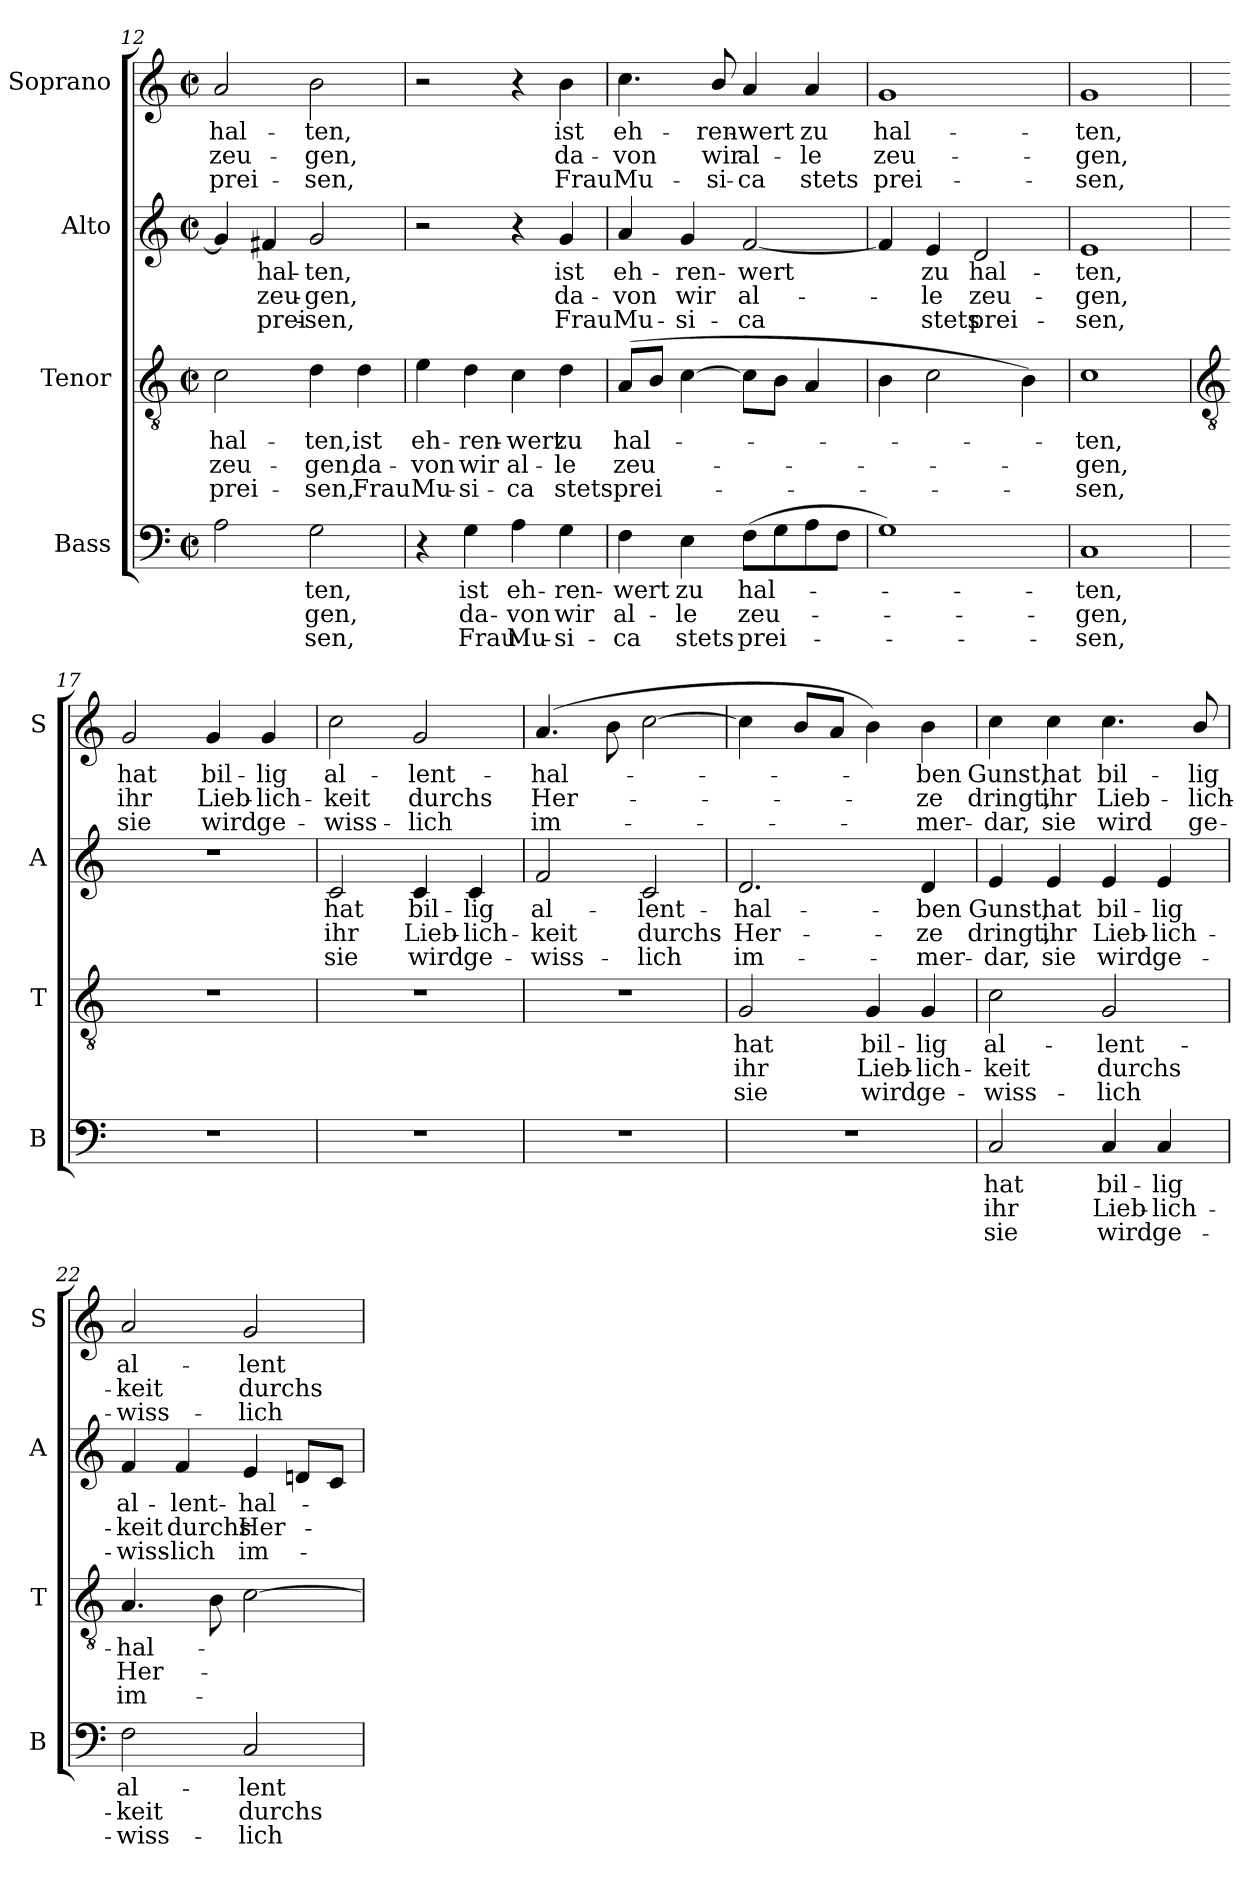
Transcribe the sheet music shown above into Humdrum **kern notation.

**kern	**text	**text	**text	**kern	**text	**text	**text	**kern	**text	**text	**text	**kern	**text	**text	**text
*part4	*part4	*part4	*part4	*part3	*part3	*part3	*part3	*part2	*part2	*part2	*part2	*part1	*part1	*part1	*part1
*staff4	*staff4	*staff4	*staff4	*staff3	*staff3	*staff3	*staff3	*staff2	*staff2	*staff2	*staff2	*staff1	*staff1	*staff1	*staff1
*I"Bass	*	*	*	*I"Tenor	*	*	*	*I"Alto	*	*	*	*I"Soprano	*	*	*
*I'B	*	*	*	*I'T	*	*	*	*I'A	*	*	*	*I'S	*	*	*
*clefF4	*	*	*	*clefGv2	*	*	*	*clefG2	*	*	*	*clefG2	*	*	*
*k[]	*	*	*	*k[]	*	*	*	*k[]	*	*	*	*k[]	*	*	*
*C:	*	*	*	*C:	*	*	*	*C:	*	*	*	*C:	*	*	*
*M2/2	*	*	*	*M2/2	*	*	*	*M2/2	*	*	*	*M2/2	*	*	*
*met(c|)	*	*	*	*met(c|)	*	*	*	*met(c|)	*	*	*	*met(c|)	*	*	*
=12	=12	=12	=12	=12	=12	=12	=12	=12	=12	=12	=12	=12	=12	=12	=12
!	!	!	!	!	!LO:LY:b	!LO:LY:b	!LO:LY:b	!	!	!	!	!	!LO:LY:b	!LO:LY:b	!LO:LY:b
2A	.	.	.	2c	hal-	-zeu-	-prei-	4g]	.	.	.	2a	hal-	-zeu-	-prei-
!	!	!	!	!	!	!	!	!	!LO:LY:b	!LO:LY:b	!LO:LY:b	!	!	!	!
.	.	.	.	.	.	.	.	4f#X	hal-	-zeu-	-prei-	.	.	.	.
!	!LO:LY:b	!LO:LY:b	!LO:LY:b	!	!LO:LY:b	!LO:LY:b	!LO:LY:b	!	!LO:LY:b	!LO:LY:b	!LO:LY:b	!	!LO:LY:b	!LO:LY:b	!LO:LY:b
2G	ten,	gen,	sen,	4d	-ten,	gen,	sen,	2g	-ten,	gen,	sen,	2b	-ten,	gen,	sen,
!	!	!	!	!	!LO:LY:b	!LO:LY:b	!LO:LY:b	!	!	!	!	!	!	!	!
.	.	.	.	4d	ist	da-	-Frau	.	.	.	.	.	.	.	.
=13	=13	=13	=13	=13	=13	=13	=13	=13	=13	=13	=13	=13	=13	=13	=13
!	!	!	!	!	!LO:LY:b	!LO:LY:b	!LO:LY:b	!	!	!	!	!	!	!	!
4r	.	.	.	4e	eh-	-von	Mu-	2r	.	.	.	2r	.	.	.
!	!LO:LY:b	!LO:LY:b	!LO:LY:b	!	!LO:LY:b	!LO:LY:b	!LO:LY:b	!	!	!	!	!	!	!	!
4G	ist	da-	-Frau	4d	-ren-	-wir	si-	.	.	.	.	.	.	.	.
!	!LO:LY:b	!LO:LY:b	!LO:LY:b	!	!LO:LY:b	!LO:LY:b	!LO:LY:b	!	!	!	!	!	!	!	!
4A	eh-	-von	Mu-	4c	-wert	al-	-ca	4r	.	.	.	4r	.	.	.
!	!LO:LY:b	!LO:LY:b	!LO:LY:b	!	!LO:LY:b	!LO:LY:b	!LO:LY:b	!	!LO:LY:b	!LO:LY:b	!LO:LY:b	!	!LO:LY:b	!LO:LY:b	!LO:LY:b
4G	-ren-	-wir	si-	4d	zu	le	stets	4g	ist	da-	-Frau	4b	ist	da-	-Frau
=14	=14	=14	=14	=14	=14	=14	=14	=14	=14	=14	=14	=14	=14	=14	=14
!	!LO:LY:b	!LO:LY:b	!LO:LY:b	!	!LO:LY:b	!LO:LY:b	!LO:LY:b	!	!LO:LY:b	!LO:LY:b	!LO:LY:b	!	!LO:LY:b	!LO:LY:b	!LO:LY:b
4F	-wert	al-	-ca	(<8AL	hal-	zeu-	prei-	4a	eh-	-von	Mu-	4.cc	eh-	-von	Mu-
.	.	.	.	8BJ	.	.	.	.	.	.	.	.	.	.	.
!	!LO:LY:b	!LO:LY:b	!LO:LY:b	!	!	!	!	!	!LO:LY:b	!LO:LY:b	!LO:LY:b	!	!	!	!
4E	zu	le	stets	[4c	.	.	.	4g	-ren-	-wir	si-	.	.	.	.
!	!	!	!	!	!	!	!	!	!	!	!	!	!LO:LY:b	!LO:LY:b	!LO:LY:b
.	.	.	.	.	.	.	.	.	.	.	.	8b/	-ren-	-wir	si-
!	!LO:LY:b	!LO:LY:b	!LO:LY:b	!	!	!	!	!	!LO:LY:b	!LO:LY:b	!LO:LY:b	!	!LO:LY:b	!LO:LY:b	!LO:LY:b
(>8FL	hal-	zeu-	prei-	8cL]	.	.	.	[2f	-wert	al-	ca	4a	-wert	al-	-ca
8G	.	.	.	8BJ	.	.	.	.	.	.	.	.	.	.	.
!	!	!	!	!	!	!	!	!	!	!	!	!	!LO:LY:b	!LO:LY:b	!LO:LY:b
8A	.	.	.	4A	.	.	.	.	.	.	.	4a	zu	le	stets
8FJ	.	.	.	.	.	.	.	.	.	.	.	.	.	.	.
=15	=15	=15	=15	=15	=15	=15	=15	=15	=15	=15	=15	=15	=15	=15	=15
!	!	!	!	!	!	!	!	!	!	!	!	!	!LO:LY:b	!LO:LY:b	!LO:LY:b
1G)	.	.	.	4B	.	.	.	4f]	.	.	.	1g	hal-	-zeu-	-prei-
!	!	!	!	!	!	!	!	!	!LO:LY:b	!LO:LY:b	!LO:LY:b	!	!	!	!
.	.	.	.	2c	.	.	.	4e	zu	le	stets	.	.	.	.
!	!	!	!	!	!	!	!	!	!LO:LY:b	!LO:LY:b	!LO:LY:b	!	!	!	!
.	.	.	.	.	.	.	.	2d	hal-	-zeu-	-prei-	.	.	.	.
.	.	.	.	4B)	.	.	.	.	.	.	.	.	.	.	.
=16	=16	=16	=16	=16	=16	=16	=16	=16	=16	=16	=16	=16	=16	=16	=16
!	!LO:LY:b	!LO:LY:b	!LO:LY:b	!	!LO:LY:b	!LO:LY:b	!LO:LY:b	!	!LO:LY:b	!LO:LY:b	!LO:LY:b	!	!LO:LY:b	!LO:LY:b	!LO:LY:b
1C	ten,	gen,	sen,	1c	ten,	gen,	sen,	1e	-ten,	gen,	sen,	1g	-ten,	gen,	sen,
!!LO:LB:g=z
=17	=17	=17	=17	=17	=17	=17	=17	=17	=17	=17	=17	=17	=17	=17	=17
*	*	*	*	*clefGv2	*	*	*	*	*	*	*	*	*	*	*
!	!	!	!	!	!	!	!	!	!	!	!	!	!LO:LY:b	!LO:LY:b	!LO:LY:b
1r	.	.	.	1r	.	.	.	1r	.	.	.	2g	hat	ihr	sie
!	!	!	!	!	!	!	!	!	!	!	!	!	!LO:LY:b	!LO:LY:b	!LO:LY:b
.	.	.	.	.	.	.	.	.	.	.	.	4g	bil-	-Lieb-	-wird
!	!	!	!	!	!	!	!	!	!	!	!	!	!LO:LY:b	!LO:LY:b	!LO:LY:b
.	.	.	.	.	.	.	.	.	.	.	.	4g	lig	lich-	-ge-
=18	=18	=18	=18	=18	=18	=18	=18	=18	=18	=18	=18	=18	=18	=18	=18
!	!	!	!	!	!	!	!	!	!LO:LY:b	!LO:LY:b	!LO:LY:b	!	!LO:LY:b	!LO:LY:b	!LO:LY:b
1r	.	.	.	1r	.	.	.	2c	hat	ihr	sie	2cc	-al-	-keit	wiss-
!	!	!	!	!	!	!	!	!	!LO:LY:b	!LO:LY:b	!LO:LY:b	!	!LO:LY:b	!LO:LY:b	!LO:LY:b
.	.	.	.	.	.	.	.	4c	bil-	-Lieb-	-wird	2g	-lent-	-durchs	lich
!	!	!	!	!	!	!	!	!	!LO:LY:b	!LO:LY:b	!LO:LY:b	!	!	!	!
.	.	.	.	.	.	.	.	4c	lig	lich-	-ge-	.	.	.	.
=19	=19	=19	=19	=19	=19	=19	=19	=19	=19	=19	=19	=19	=19	=19	=19
!	!	!	!	!	!	!	!	!	!LO:LY:b	!LO:LY:b	!LO:LY:b	!	!LO:LY:b	!LO:LY:b	!LO:LY:b
1r	.	.	.	1r	.	.	.	2f	-al-	-keit	wiss-	(<4.a	hal-	Her-	im-
.	.	.	.	.	.	.	.	.	.	.	.	8b	.	.	.
!	!	!	!	!	!	!	!	!	!LO:LY:b	!LO:LY:b	!LO:LY:b	!	!	!	!
.	.	.	.	.	.	.	.	2c	-lent-	-durchs	lich	[2cc	.	.	.
=20	=20	=20	=20	=20	=20	=20	=20	=20	=20	=20	=20	=20	=20	=20	=20
!	!	!	!	!	!LO:LY:b	!LO:LY:b	!LO:LY:b	!	!LO:LY:b	!LO:LY:b	!LO:LY:b	!	!	!	!
1r	.	.	.	2G	hat	ihr	sie	2.d	hal-	-Her-	-im-	4cc]	.	.	.
.	.	.	.	.	.	.	.	.	.	.	.	8bL	.	.	.
.	.	.	.	.	.	.	.	.	.	.	.	8aJ	.	.	.
!	!	!	!	!	!LO:LY:b	!LO:LY:b	!LO:LY:b	!	!	!	!	!	!	!	!
.	.	.	.	4G	bil-	-Lieb-	-wird	.	.	.	.	4b)	.	.	.
!	!	!	!	!	!LO:LY:b	!LO:LY:b	!LO:LY:b	!	!LO:LY:b	!LO:LY:b	!LO:LY:b	!	!LO:LY:b	!LO:LY:b	!LO:LY:b
.	.	.	.	4G	lig	lich-	-ge-	4d	-ben	ze	mer-	4b	ben	ze	mer-
=21	=21	=21	=21	=21	=21	=21	=21	=21	=21	=21	=21	=21	=21	=21	=21
!	!LO:LY:b	!LO:LY:b	!LO:LY:b	!	!LO:LY:b	!LO:LY:b	!LO:LY:b	!	!LO:LY:b	!LO:LY:b	!LO:LY:b	!	!LO:LY:b	!LO:LY:b	!LO:LY:b
2C	hat	ihr	sie	2c	-al-	-keit	wiss-	4e	-Gunst,	dringt,	dar,	4cc	-Gunst,	dringt,	dar,
!	!	!	!	!	!	!	!	!	!LO:LY:b	!LO:LY:b	!LO:LY:b	!	!LO:LY:b	!LO:LY:b	!LO:LY:b
.	.	.	.	.	.	.	.	4e	hat	ihr	sie	4cc	hat	ihr	sie
!	!LO:LY:b	!LO:LY:b	!LO:LY:b	!	!LO:LY:b	!LO:LY:b	!LO:LY:b	!	!LO:LY:b	!LO:LY:b	!LO:LY:b	!	!LO:LY:b	!LO:LY:b	!LO:LY:b
4C	bil-	-Lieb-	-wird	2G	-lent-	-durchs	lich	4e	bil-	-Lieb-	-wird	4.cc	bil-	-Lieb-	-wird
!	!LO:LY:b	!LO:LY:b	!LO:LY:b	!	!	!	!	!	!LO:LY:b	!LO:LY:b	!LO:LY:b	!	!	!	!
4C	lig	lich-	-ge-	.	.	.	.	4e	lig	lich-	-ge-	.	.	.	.
!	!	!	!	!	!	!	!	!	!	!	!	!	!LO:LY:b	!LO:LY:b	!LO:LY:b
.	.	.	.	.	.	.	.	.	.	.	.	8b/	lig	lich-	-ge-
=22	=22	=22	=22	=22	=22	=22	=22	=22	=22	=22	=22	=22	=22	=22	=22
!	!LO:LY:b	!LO:LY:b	!LO:LY:b	!	!LO:LY:b	!LO:LY:b	!LO:LY:b	!	!LO:LY:b	!LO:LY:b	!LO:LY:b	!	!LO:LY:b	!LO:LY:b	!LO:LY:b
2F	-al-	-keit	wiss-	4.A	hal-	Her-	im-	4f	-al-	-keit	wiss-	2a	-al-	-keit	wiss-
!	!	!	!	!	!	!	!	!	!LO:LY:b	!LO:LY:b	!LO:LY:b	!	!	!	!
.	.	.	.	.	.	.	.	4f	-lent-	-durchs	lich	.	.	.	.
.	.	.	.	8B	.	.	.	.	.	.	.	.	.	.	.
!	!LO:LY:b	!LO:LY:b	!LO:LY:b	!	!	!	!	!	!LO:LY:b	!LO:LY:b	!LO:LY:b	!	!LO:LY:b	!LO:LY:b	!LO:LY:b
2C	-lent-	-durchs	lich	[2c	.	.	.	4e	hal-	Her-	im-	2g	-lent-	-durchs	lich
.	.	.	.	.	.	.	.	8dnL	.	.	.	.	.	.	.
.	.	.	.	.	.	.	.	8cJ	.	.	.	.	.	.	.
=	=	=	=	=	=	=	=	=	=	=	=	=	=	=	=
*-	*-	*-	*-	*-	*-	*-	*-	*-	*-	*-	*-	*-	*-	*-	*-
